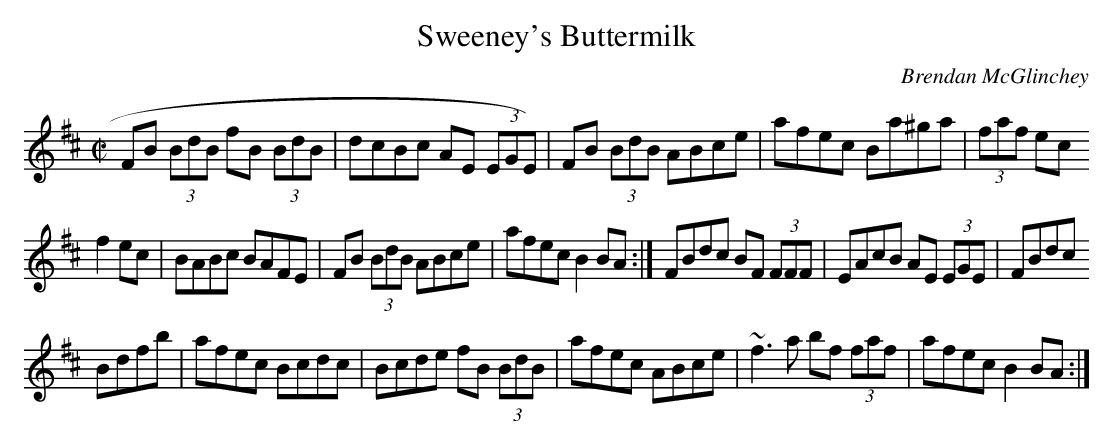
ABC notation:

X:1
T: Sweeney's Buttermilk
C: Brendan McGlinchey
M: C|
L: 1/8
K: Bm
FB (3BdB fB (3BdB | dcBc AE (3EGE) | FB (3BdB ABce | afec Ba^ga | (3faf ec
f2ec | BABc BAFE | FB (3BdB ABce | afec B2BA :| FBdc BF (3FFF | EAcB AE (3EGE | FBdc
Bdfb | afec Bcdc | Bcde fB (3BdB | afec ABce | ~f3a bf (3faf | afec B2BA :|
